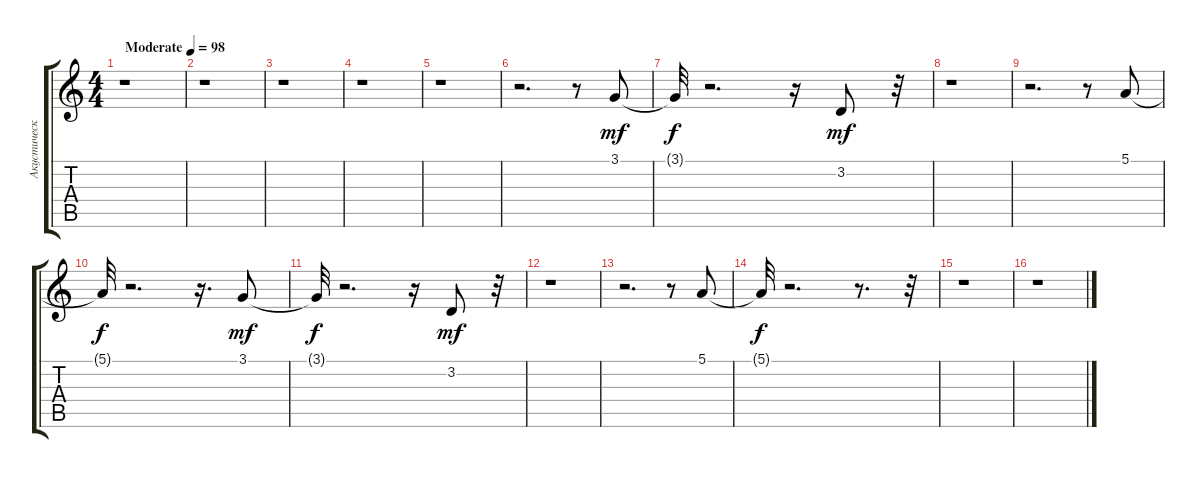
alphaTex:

\track ("Акустический Гранд Роял" "Акустическ") {instrument acousticgrandpiano}
\staff {score tabs}
\tuning (E4 B3 G3 D3 A2 E2) {hide}
\ts (4 4)
\tempo (98 "Moderate")
\clef g2
\ks c
r.1{dy mf instrument acousticgrandpiano} |
r.1 |
r.1 |
r.1 |
r.1 |
r.2{d} r.8 3.1.8{instrument guitarfretnoise} |
3.1{t}.32{dy f} r.2{d} r.16 3.2.8{dy mf} r.32 |
r.1 |
r.2{d} r.8 5.1.8 |
5.1{t}.32{dy f} r.2{d} r.16{d} 3.1.8{dy mf} |
3.1{t}.32{dy f} r.2{d} r.16 3.2.8{dy mf} r.32 |
r.1 |
r.2{d} r.8 5.1.8 |
5.1{t}.32{dy f} r.2{d} r.8{d} r.32 |
r.1 |
r.1
